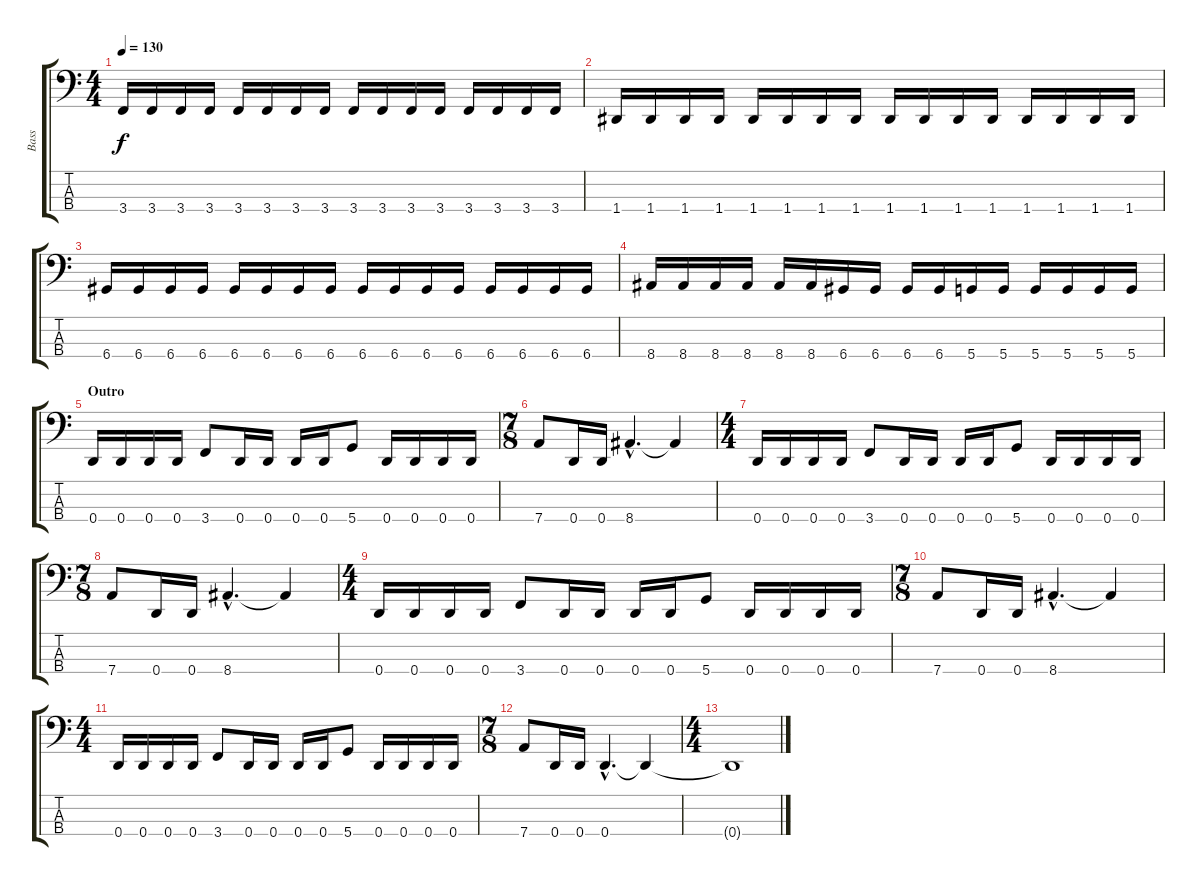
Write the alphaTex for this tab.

\track ("Bass" "Bass") {instrument electricbassfinger}
\staff {score tabs}
\tuning (G2 D2 A1 D1) {hide}
\ts (4 4)
\tempo 130
\clef f4
\ks c
3.4.16{dy f} 3.4.16 3.4.16 3.4.16 3.4.16 3.4.16 3.4.16 3.4.16 3.4.16 3.4.16 3.4.16 3.4.16 3.4.16 3.4.16 3.4.16 3.4.16 |
1.4.16 1.4.16 1.4.16 1.4.16 1.4.16 1.4.16 1.4.16 1.4.16 1.4.16 1.4.16 1.4.16 1.4.16 1.4.16 1.4.16 1.4.16 1.4.16 |
6.4.16 6.4.16 6.4.16 6.4.16 6.4.16 6.4.16 6.4.16 6.4.16 6.4.16 6.4.16 6.4.16 6.4.16 6.4.16 6.4.16 6.4.16 6.4.16 |
8.4.16 8.4.16 8.4.16 8.4.16 8.4.16 8.4.16 6.4.16 6.4.16 6.4.16 6.4.16 5.4.16 5.4.16 5.4.16 5.4.16 5.4.16 5.4.16 |
\section ("" "Outro")
0.4.16 0.4.16 0.4.16 0.4.16 3.4.8 0.4.16 0.4.16 0.4.16 0.4.16 5.4.8 0.4.16 0.4.16 0.4.16 0.4.16 |
\ts (7 8)
7.4.8 0.4.16 0.4.16 8.4{hac}.4{d} 8.4{t}.4 |
\ts (4 4)
0.4.16 0.4.16 0.4.16 0.4.16 3.4.8 0.4.16 0.4.16 0.4.16 0.4.16 5.4.8 0.4.16 0.4.16 0.4.16 0.4.16 |
\ts (7 8)
7.4.8 0.4.16 0.4.16 8.4{hac}.4{d} 8.4{t}.4 |
\ts (4 4)
0.4.16 0.4.16 0.4.16 0.4.16 3.4.8 0.4.16 0.4.16 0.4.16 0.4.16 5.4.8 0.4.16 0.4.16 0.4.16 0.4.16 |
\ts (7 8)
7.4.8 0.4.16 0.4.16 8.4{hac}.4{d} 8.4{t}.4 |
\ts (4 4)
0.4.16 0.4.16 0.4.16 0.4.16 3.4.8 0.4.16 0.4.16 0.4.16 0.4.16 5.4.8 0.4.16 0.4.16 0.4.16 0.4.16 |
\ts (7 8)
7.4.8 0.4.16 0.4.16 0.4{hac}.4{d} 0.4{t}.4 |
\ts (4 4)
0.4{t}.1
